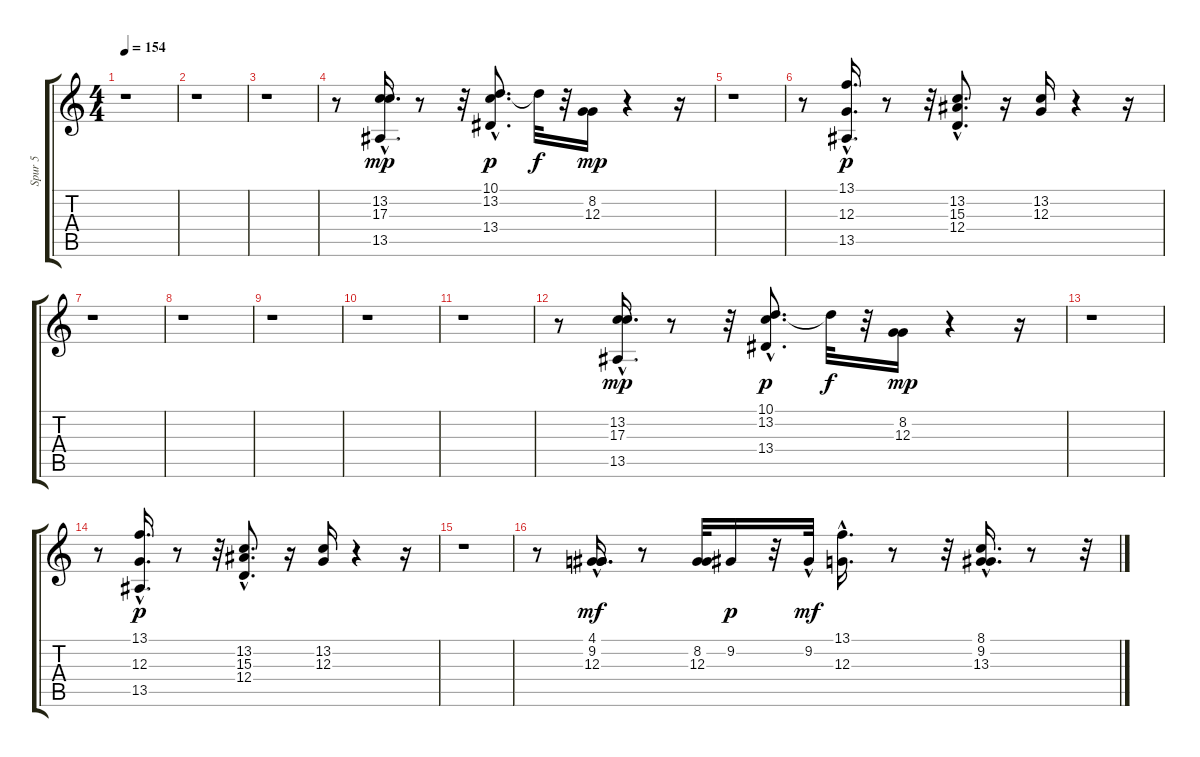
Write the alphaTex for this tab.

\track ("Spur 5" "Spur 5") {instrument acousticgrandpiano}
\staff {score tabs}
\tuning (E4 B3 G3 D3 A2 E2) {hide}
\ts (4 4)
\tempo 154
\clef g2
\ks c
r.1{dy mp} |
r.1 |
r.1 |
r.8 (13.2{hac} 17.3{hac} 13.5).16{d} r.8 r.32 (10.1{hac} 13.2 13.4).8{d dy p} 10.1{t}.32{dy f} r.32 (8.2 12.3).16{dy mp} r.4 r.16 |
r.1 |
r.8 (13.1{hac} 12.3{hac} 13.5).16{d dy p} r.8 r.32 (13.2 15.3{hac} 12.4{hac}).8{d} r.16 (13.2 12.3).16 r.4 r.16 |
r.1 |
r.1 |
r.1 |
r.1 |
r.1 |
r.8 (13.2{hac} 17.3{hac} 13.5).16{d dy mp} r.8 r.32 (10.1{hac} 13.2 13.4).8{d dy p} 10.1{t}.32{dy f} r.32 (8.2 12.3).16{dy mp} r.4 r.16 |
r.1 |
r.8 (13.1{hac} 12.3{hac} 13.5).16{d dy p} r.8 r.32 (13.2 15.3{hac} 12.4{hac}).8{d} r.16 (13.2 12.3).16 r.4 r.16 |
r.1 |
r.8 (4.1 9.2{hac} 12.3).16{d dy mf} r.8 (8.2 12.3).32 9.2.16{dy p} r.32 9.2{hac}.32{dy mf} (13.1{hac} 12.3).16{d} r.8 r.32 (8.1{hac} 9.2{hac} 13.3{hac}).16{d} r.8 r.32
